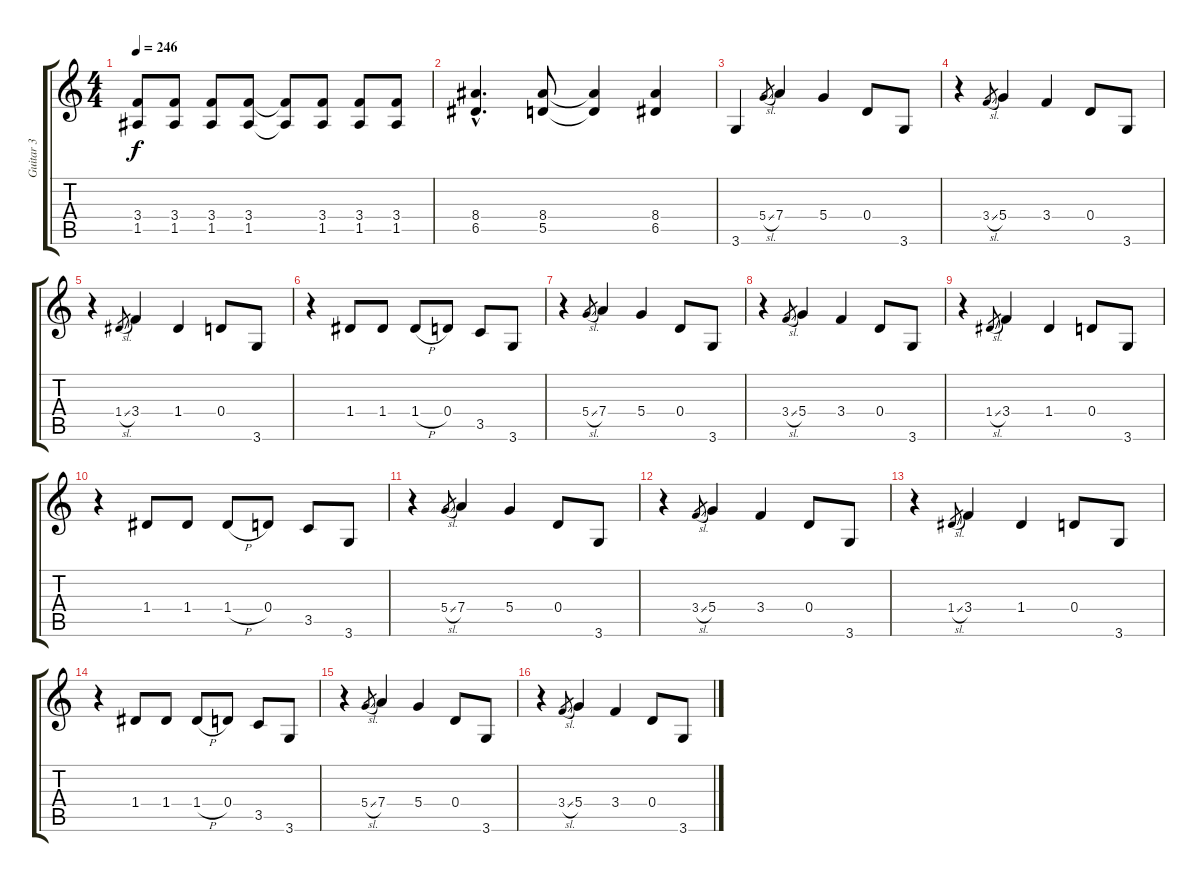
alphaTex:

\track ("Guitar 3" "Guitar 3") {instrument distortionguitar}
\staff {score tabs}
\tuning (E4 B3 G3 D3 A2 E2) {hide}
\ts (4 4)
\tempo 246
\clef g2
\ks c
(3.4 1.5).8{dy f} (3.4 1.5).8 (3.4 1.5).8 (3.4 1.5).8 (3.4{t} 1.5{t}).8 (3.4 1.5).8 (3.4 1.5).8 (3.4 1.5).8 |
(8.4{hac} 6.5{hac}).4{d} (8.4 5.5).8 (8.4{t} 5.5{t}).4 (8.4 6.5).4 |
3.6.4 5.4{sl}.8{gr} 7.4.4 5.4.4 0.4.8 3.6.8 |
r.4 3.4{sl}.8{gr} 5.4.4 3.4.4 0.4.8 3.6.8 |
r.4 1.4{sl}.8{gr} 3.4.4 1.4.4 0.4.8 3.6.8 |
r.4 1.4.8 1.4.8 1.4{h}.8 0.4.8 3.5.8 3.6.8 |
r.4 5.4{sl}.8{gr} 7.4.4 5.4.4 0.4.8 3.6.8 |
r.4 3.4{sl}.8{gr} 5.4.4 3.4.4 0.4.8 3.6.8 |
r.4 1.4{sl}.8{gr} 3.4.4 1.4.4 0.4.8 3.6.8 |
r.4 1.4.8 1.4.8 1.4{h}.8 0.4.8 3.5.8 3.6.8 |
r.4 5.4{sl}.8{gr} 7.4.4 5.4.4 0.4.8 3.6.8 |
r.4 3.4{sl}.8{gr} 5.4.4 3.4.4 0.4.8 3.6.8 |
r.4 1.4{sl}.8{gr} 3.4.4 1.4.4 0.4.8 3.6.8 |
r.4 1.4.8 1.4.8 1.4{h}.8 0.4.8 3.5.8 3.6.8 |
r.4 5.4{sl}.8{gr} 7.4.4 5.4.4 0.4.8 3.6.8 |
r.4 3.4{sl}.8{gr} 5.4.4 3.4.4 0.4.8 3.6.8
